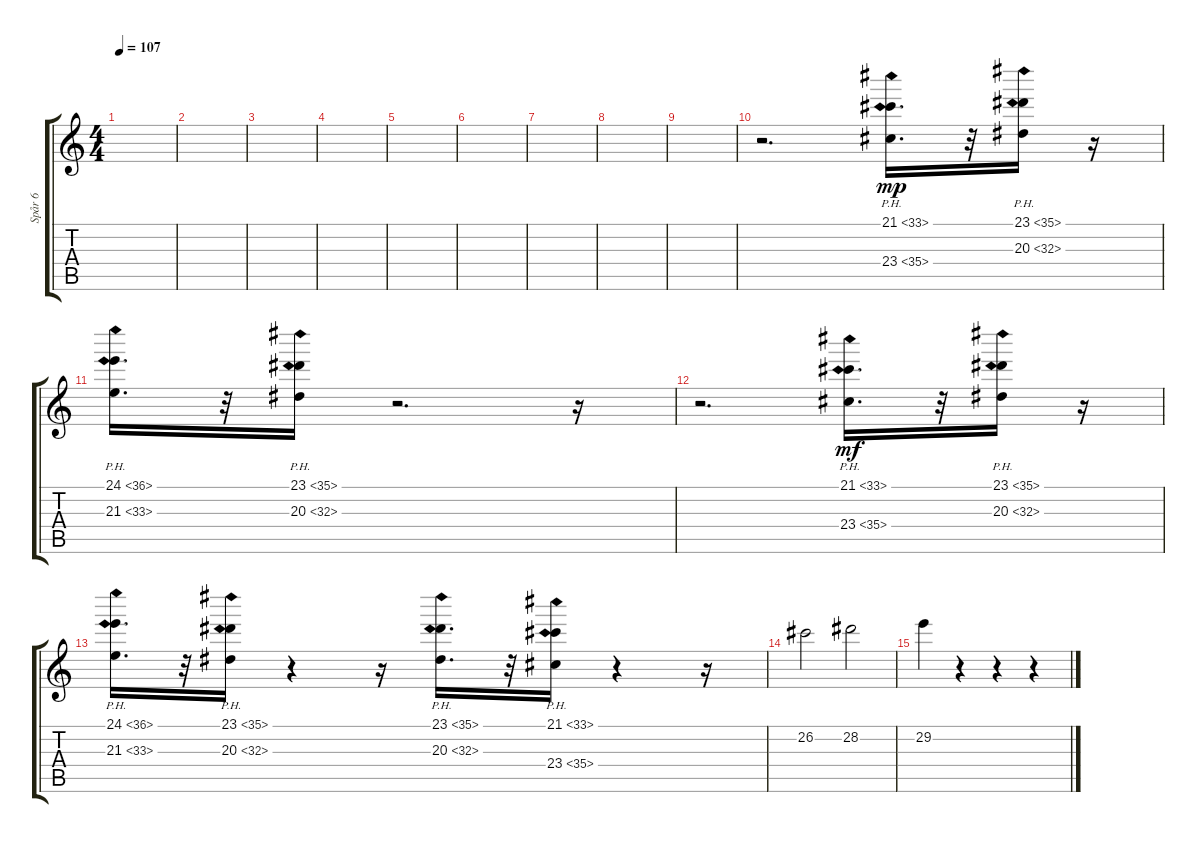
\track ("Spår 6" "Spår 6") {instrument fx5brightness}
\staff {score tabs}
\tuning (E4 B3 G3 D3 A2 E2) {hide}
\ts (4 4)
\tempo 107
\clef g2
\ks c
|
|
|
|
|
|
|
|
|
r.2{d instrument fx7echoes} (21.1{ph 12} 23.4{ph 12}).16{d dy mp} r.32 (23.1{ph 12} 20.3{ph 12}).16 r.16 |
(24.1{ph 12} 21.3{ph 12}).16{d} r.32 (23.1{ph 12} 20.3{ph 12}).16 r.2{d} r.16 |
r.2{d} (21.1{ph 12} 23.4{ph 12}).16{d dy mf} r.32 (23.1{ph 12} 20.3{ph 12}).16 r.16 |
(24.1{ph 12} 21.3{ph 12}).16{d} r.32 (23.1{ph 12} 20.3{ph 12}).16 r.4 r.16 (23.1{ph 12} 20.3{ph 12}).16{d} r.32 (21.1{ph 12} 23.4{ph 12}).16 r.4 r.16 |
26.2.2 28.2.2 |
29.2.4 r.4 r.4 r.4
